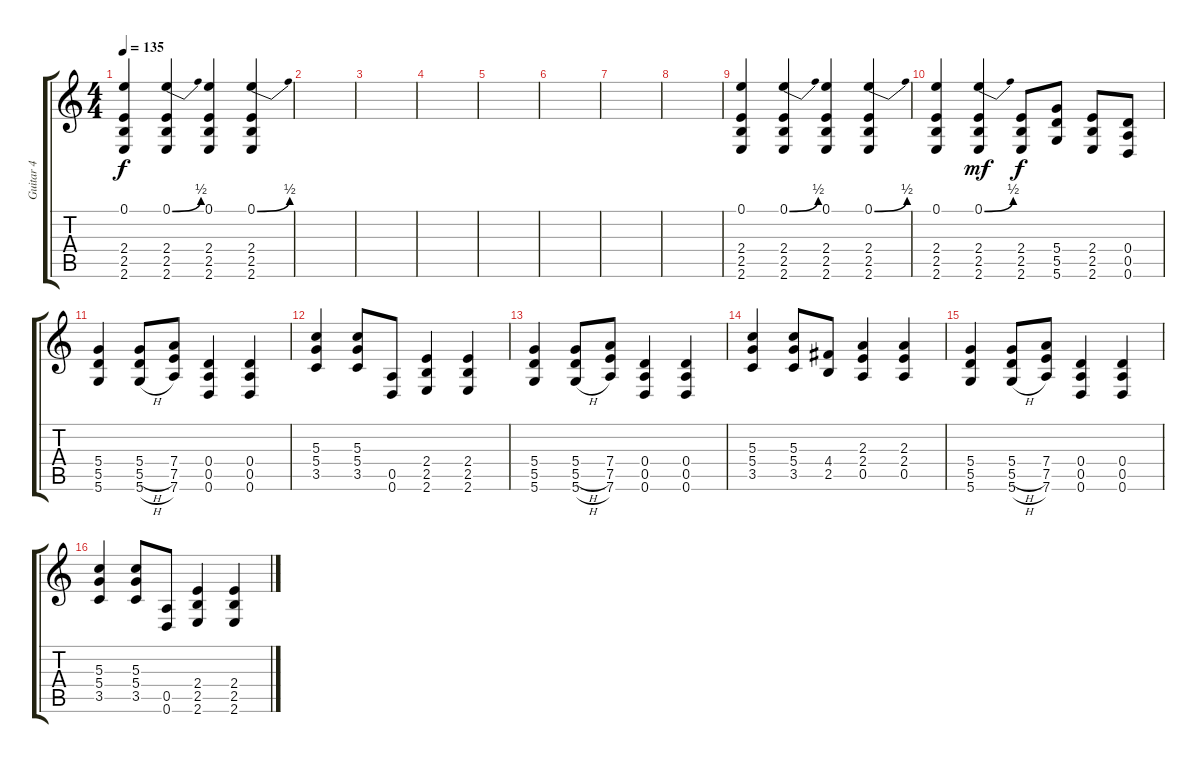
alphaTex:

\track ("Guitar 4" "Guitar 4") {instrument distortionguitar}
\staff {score tabs}
\tuning (E4 B3 G3 D3 A2 D2) {hide}
\ts (4 4)
\tempo 135
\clef g2
\ks c
(0.1 2.4 2.5 2.6).4{dy f} (0.1{be (bend 0 0 60 2)} 2.4 2.5 2.6).4 (0.1 2.4 2.5 2.6).4 (0.1{be (bend 0 0 60 2)} 2.4 2.5 2.6).4 |
|
|
|
|
|
|
|
(0.1 2.4 2.5 2.6).4 (0.1{be (bend 0 0 60 2)} 2.4 2.5 2.6).4 (0.1 2.4 2.5 2.6).4 (0.1{be (bend 0 0 60 2)} 2.4 2.5 2.6).4 |
(0.1 2.4 2.5 2.6).4 (0.1{be (bend 0 0 60 2)} 2.4 2.5 2.6).4{dy mf} (2.4 2.5 2.6).8{dy f} (5.4 5.5 5.6).8 (2.4 2.5 2.6).8 (0.4 0.5 0.6).8 |
(5.4 5.5 5.6).4 (5.4 5.5{h} 5.6{h}).8 (7.4 7.5 7.6).8 (0.4 0.5 0.6).4 (0.4 0.5 0.6).4 |
(5.3 5.4 3.5).4 (5.3 5.4 3.5).8 (0.5 0.6).8 (2.4 2.5 2.6).4 (2.4 2.5 2.6).4 |
(5.4 5.5 5.6).4 (5.4 5.5{h} 5.6{h}).8 (7.4 7.5 7.6).8 (0.4 0.5 0.6).4 (0.4 0.5 0.6).4 |
(5.3 5.4 3.5).4 (5.3 5.4 3.5).8 (4.4 2.5).8 (2.3 2.4 0.5).4 (2.3 2.4 0.5).4 |
(5.4 5.5 5.6).4 (5.4 5.5{h} 5.6{h}).8 (7.4 7.5 7.6).8 (0.4 0.5 0.6).4 (0.4 0.5 0.6).4 |
(5.3 5.4 3.5).4 (5.3 5.4 3.5).8 (0.5 0.6).8 (2.4 2.5 2.6).4 (2.4 2.5 2.6).4
